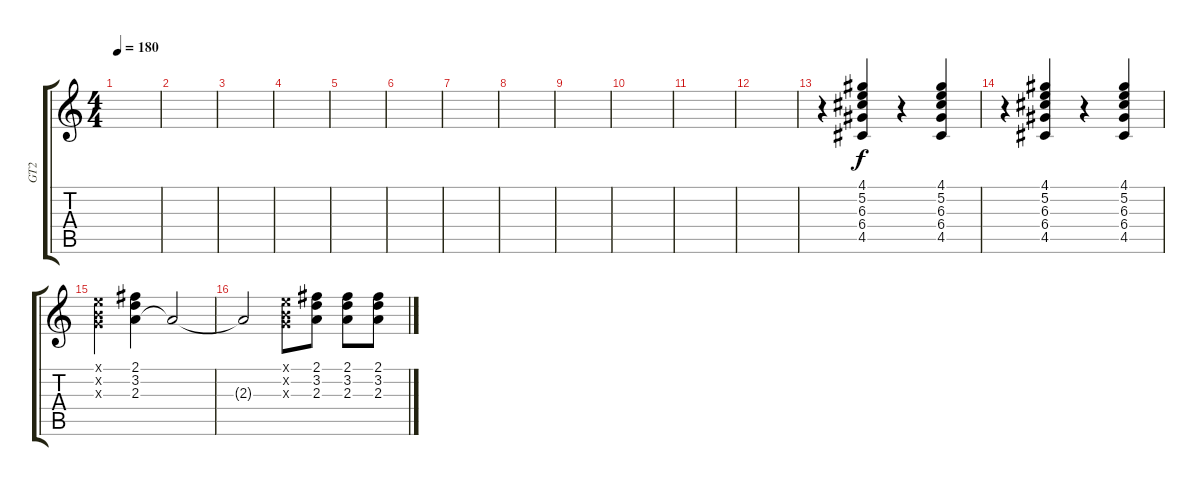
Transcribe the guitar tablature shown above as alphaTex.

\track ("GT2" "GT2") {instrument overdrivenguitar}
\staff {score tabs}
\tuning (E4 B3 G3 D3 A2 E2) {hide}
\ts (4 4)
\tempo 180
\clef g2
\ks c
|
|
|
|
|
|
|
|
|
|
|
|
r.4 (4.1 5.2 6.3 6.4 4.5).4 r.4 (4.1 5.2 6.3 6.4 4.5).4 |
r.4 (4.1 5.2 6.3 6.4 4.5).4 r.4 (4.1 5.2 6.3 6.4 4.5).4 |
(0.1{x} 0.2{x} 0.3{x}).4 (2.1 3.2 2.3).4 2.3{t}.2 |
2.3{t}.2 (0.1{x} 0.2{x} 0.3{x}).8 (2.1 3.2 2.3).8 (2.1 3.2 2.3).8 (2.1 3.2 2.3).8
